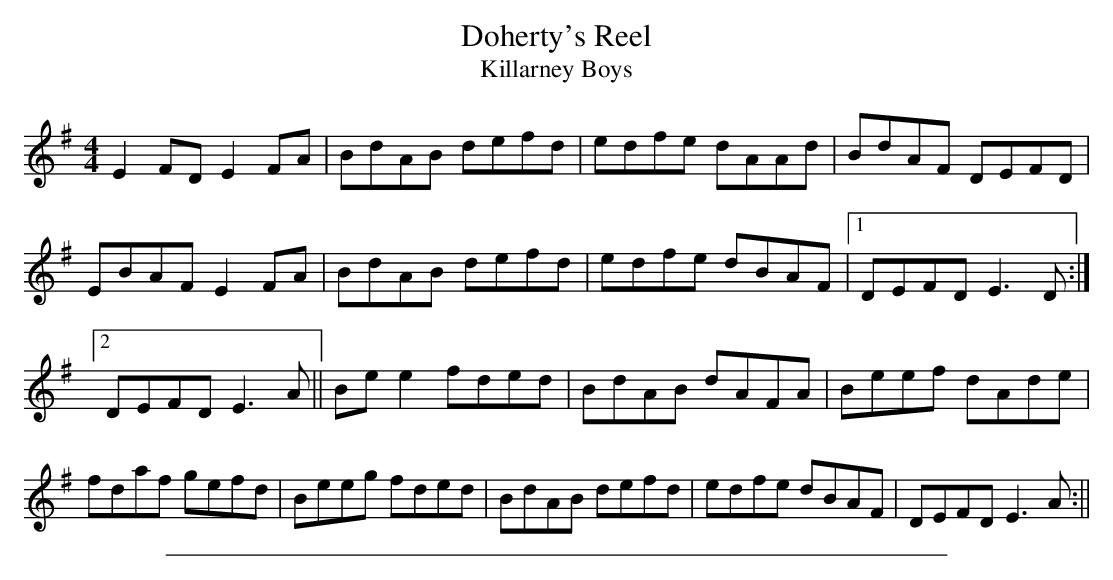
X:1
T: Doherty's Reel
T: Killarney Boys
M:4/4
L:1/8
K:G
E2FD E2FA|BdAB defd|edfe dAAd|BdAF DEFD|\
EBAF E2FA|BdAB defd|edfe dBAF|1 DEFD E3D:|2 DEFD E3A||\
Bee2 fded|BdAB dAFA|Beef dAde|fdaf gefd|\
Beeg fded|BdAB defd|edfe dBAF|DEFD E3A:||
